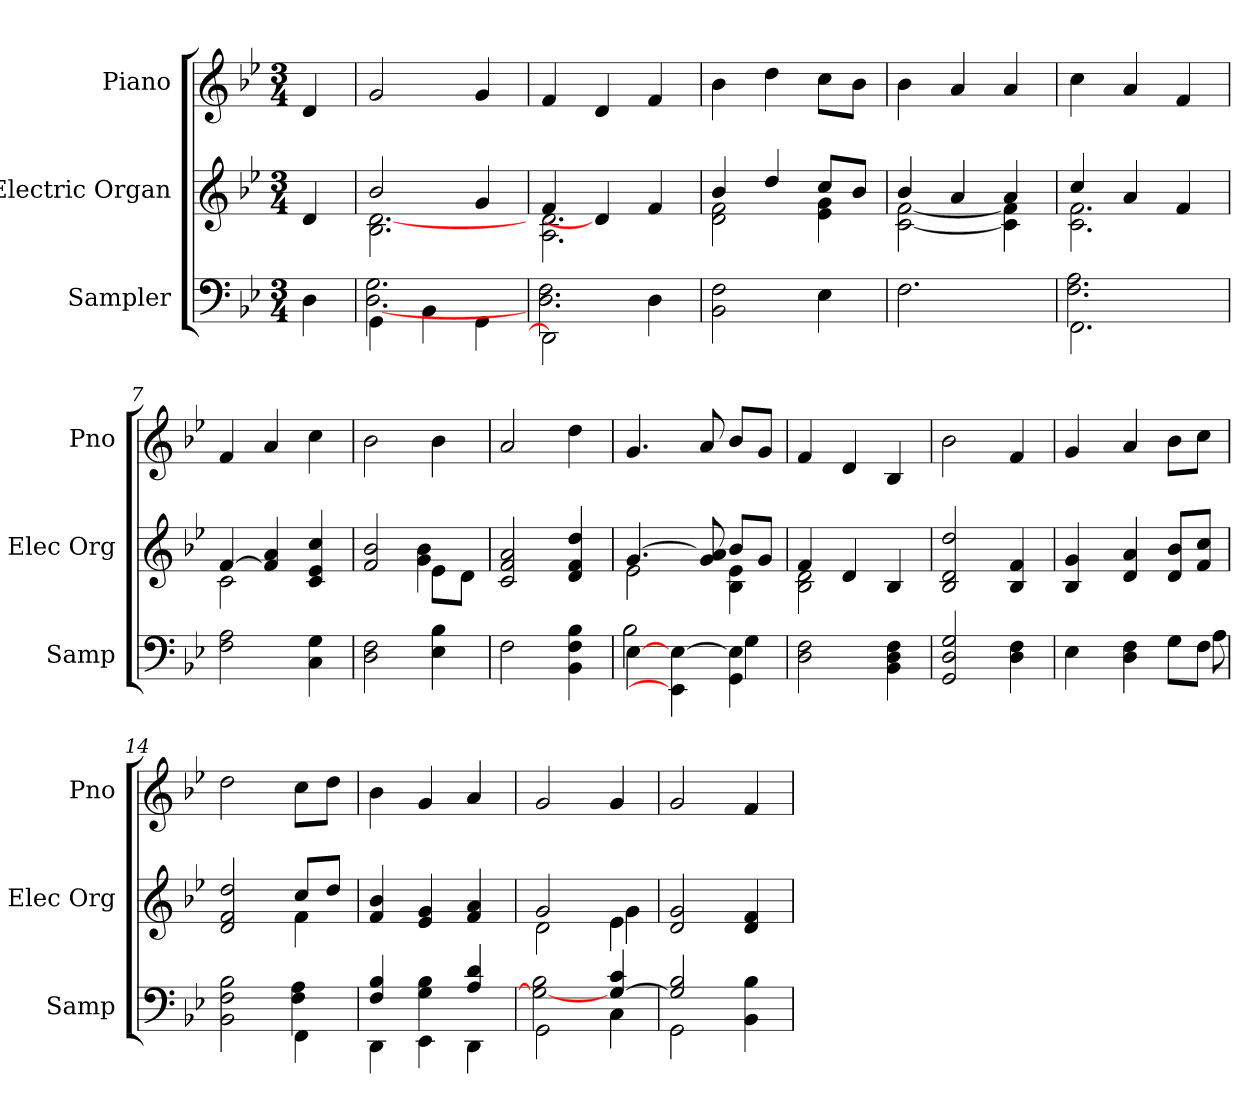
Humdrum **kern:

**kern	**kern	**kern
*part3	*part2	*part1
*staff3	*staff2	*staff1
*I"Sampler	*I"Electric Organ	*I"Piano
*I'Samp	*I'Elec Org	*I'Pno
*clefF4	*clefG2	*clefG2
*k[b-e-]	*k[b-e-]	*k[b-e-]
*B-:	*B-:	*B-:
*M3/4	*M3/4	*M3/4
=1	=1	=1
4D\	4d/	4d/
=2	=2	=2
*^	*^	*
4GG\	[2.D 2.G	2b-/	2.B- [2.d	2g/
4BB-\	.	.	.	.
4GG\	.	4g/	.	4g/
=3	=3	=3	=3	=3
2DD\]	2.D 2.F	4f/	2.A 2.d	4f/
.	.	4d/]	.	4d/
4D\	.	4f/	.	4f/
*v	*v	*	*	*
=4	=4	=4	=4
2BB-\ 2F\	4b-/	2d 2f	4b-\
.	4dd/	.	4dd\
4E-\	8cc/L	4e- 4g	8cc\L
.	8b-/J	.	8b-\J
=5	=5	=5	=5
2.F\	4b-/	[2c [2f	4b-\
.	4a/	.	4a/
.	4a/	4c] 4f]	4a/
=6	=6	=6	=6
*^	*	*	*
2.FF\	2.F 2.A	4cc/	2.c 2.f	4cc\
.	.	4a/	.	4a/
.	.	4f/	.	4f/
*v	*v	*	*	*
=7	=7	=7	=7
2F\ 2A\	[4f/	2c	4f/
.	4f/] 4a/	.	4a/
4C\ 4G\	4c/ 4e-/ 4cc/	4ryy	4cc\
=8	=8	=8	=8
2D\ 2F\	2f/ 2b-/	2ryy	2b-\
4E-\ 4B-\	8e-\L	4g 4b-	4b-\
.	8d\J	.	.
*	*v	*v	*
=9	=9	=9
2F\	2c/ 2f/ 2a/	2a/
4BB-\ 4F\ 4B-\	4d/ 4f/ 4dd/	4dd\
=10	=10	=10
*^	*^	*
[4E-\	2B-	[4.g/	2e-	4.g/
4EE-\] [4E-\	.	.	.	.
.	.	8g/] 8a/	.	8a/
4GG\ 4E-\]	4G	8b-/L	4B- 4e-	8b-/L
.	.	8g/J	.	8g/J
*v	*v	*	*	*
=11	=11	=11	=11
2D\ 2F\	4f/	2B- 2d	4f/
.	4d/	.	4d/
4BB-\ 4D\ 4F\	4B-/	4ryy	4B-/
*	*v	*v	*
=12	=12	=12
2GG/ 2D/ 2G/	2B-/ 2d/ 2dd/	2b-\
4D\ 4F\	4B-/ 4f/	4f/
=13	=13	=13
*^	*	*
4E-\	8ryy	4B-/ 4g/	4g/
*v	*v	*	*
4D\ 4F\	4d/ 4a/	4a/
8G\L	8d/ 8b-/L	8b-\L
*^	*	*
8F\J	8A	8f/ 8cc/J	8cc\J
=14	=14	=14	=14
*	*	*^	*
2BB-\ 2F\ 2B-\	2ryy	2d/ 2f/ 2dd/	2ryy	2dd\
4FF\	4F 4A	8cc/L	4f	8cc\L
.	.	8dd/J	.	8dd\J
*	*	*v	*v	*
=15	=15	=15	=15
4F/ 4B-/	4DD	4f/ 4b-/	4b-\
4EE-\	4G 4B-	4e-/ 4g/	4g/
4A/ 4d/	4DD	4f/ 4a/	4a/
=16	=16	=16	=16
*	*	*^	*
2GG\	2G_ 2B-	2g/	2d	2g/
[4G/ 4c/	4C	4e-\	4g	4g/
*	*	*v	*v	*
=17	=17	=17	=17
2G/] 2B-/	2GG	2d/ 2g/	2g/
4BB-\ 4B-\	4ryy	4d 4f	4f/
*v	*v	*	*
=	=	=
*-	*-	*-
